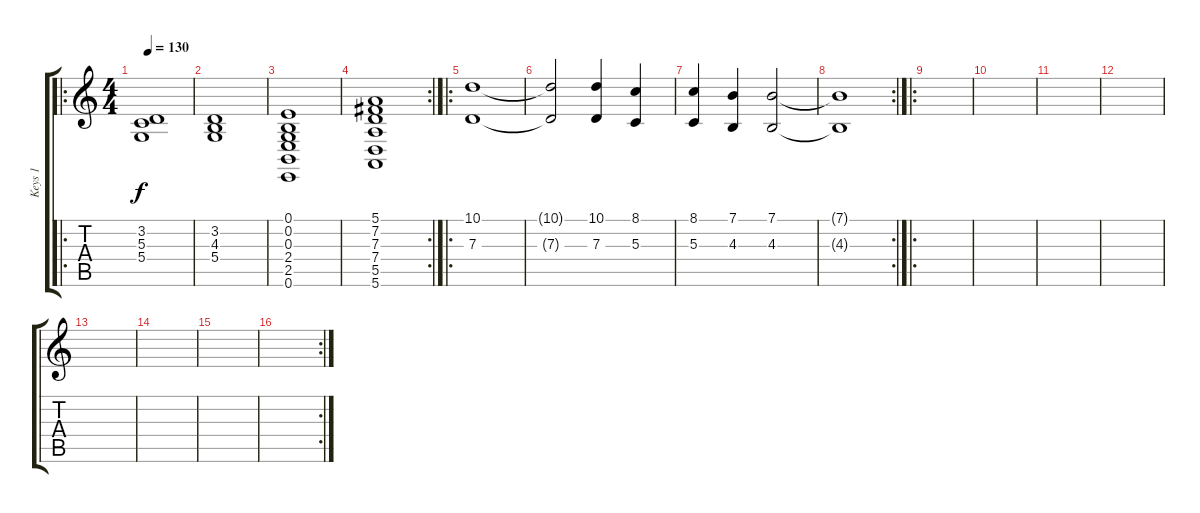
\track ("Keys 1" "Keys 1") {instrument stringensemble2}
\staff {score tabs}
\tuning (E4 B3 G3 D3 A2 E2) {hide}
\ro
\ts (4 4)
\tempo 130
\clef g2
\ks c
(3.2 5.3 5.4).1{dy f} |
(3.2 4.3 5.4).1 |
(0.1 0.2 0.3 2.4 2.5 0.6).1 |
\rc 2
(5.1 7.2 7.3 7.4 5.5 5.6).1 |
\ro
(10.1 7.3).1{instrument lead2sawtooth} |
(10.1{t} 7.3{t}).2 (10.1 7.3).4 (8.1 5.3).4 |
(8.1 5.3).4 (7.1 4.3).4 (7.1 4.3).2 |
\rc 2
(7.1{t} 4.3{t}).1 |
\ro
|
|
|
|
|
|
|
\rc 2
